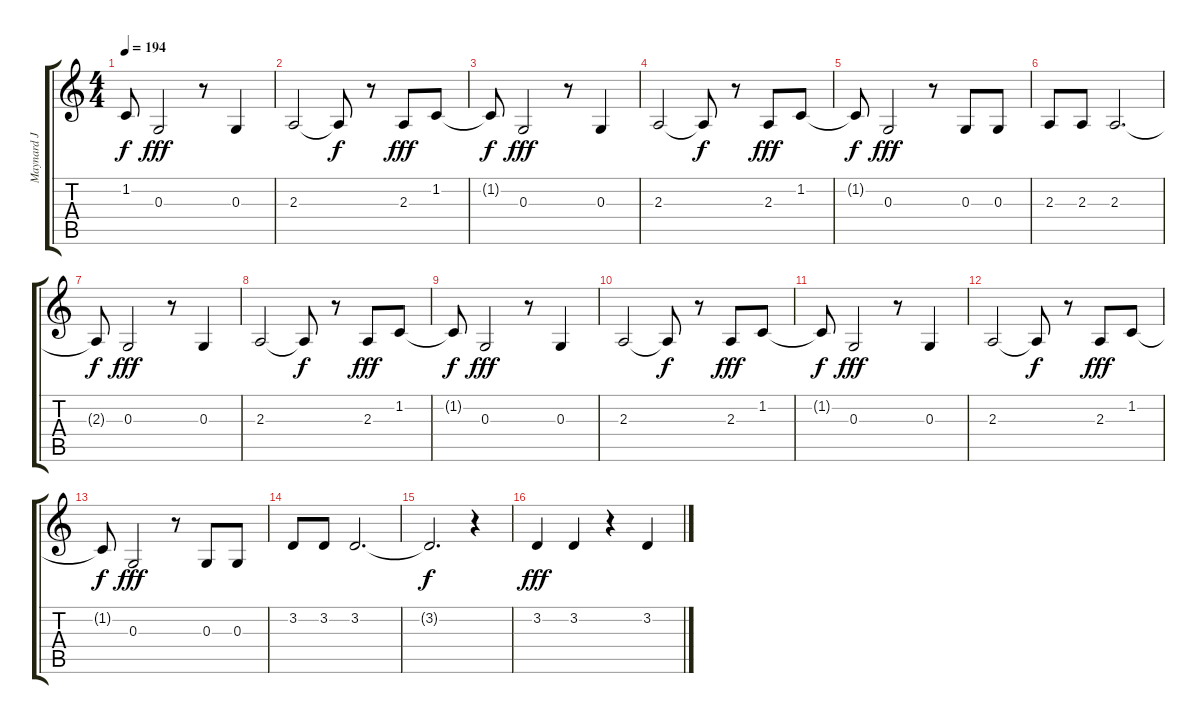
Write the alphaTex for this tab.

\track ("Maynard J Keenan" "Maynard J ") {instrument stringensemble1}
\staff {score tabs}
\tuning (E4 B3 G3 D3 A2 E2) {hide}
\ts (4 4)
\tempo 194
\clef g2
\ks c
1.2{t}.8{dy f} 0.3.2{dy fff} r.8 0.3.4 |
2.3.2 2.3{t}.8{dy f} r.8 2.3.8{dy fff} 1.2.8 |
1.2{t}.8{dy f} 0.3.2{dy fff} r.8 0.3.4 |
2.3.2 2.3{t}.8{dy f} r.8 2.3.8{dy fff} 1.2.8 |
1.2{t}.8{dy f} 0.3.2{dy fff} r.8 0.3.8 0.3.8 |
2.3.8 2.3.8 2.3.2{d} |
2.3{t}.8{dy f} 0.3.2{dy fff} r.8 0.3.4 |
2.3.2 2.3{t}.8{dy f} r.8 2.3.8{dy fff} 1.2.8 |
1.2{t}.8{dy f} 0.3.2{dy fff} r.8 0.3.4 |
2.3.2 2.3{t}.8{dy f} r.8 2.3.8{dy fff} 1.2.8 |
1.2{t}.8{dy f} 0.3.2{dy fff} r.8 0.3.4 |
2.3.2 2.3{t}.8{dy f} r.8 2.3.8{dy fff} 1.2.8 |
1.2{t}.8{dy f} 0.3.2{dy fff} r.8 0.3.8 0.3.8 |
3.2.8 3.2.8 3.2.2{d} |
3.2{t}.2{d dy f} r.4 |
3.2.4{dy fff} 3.2.4 r.4 3.2.4
